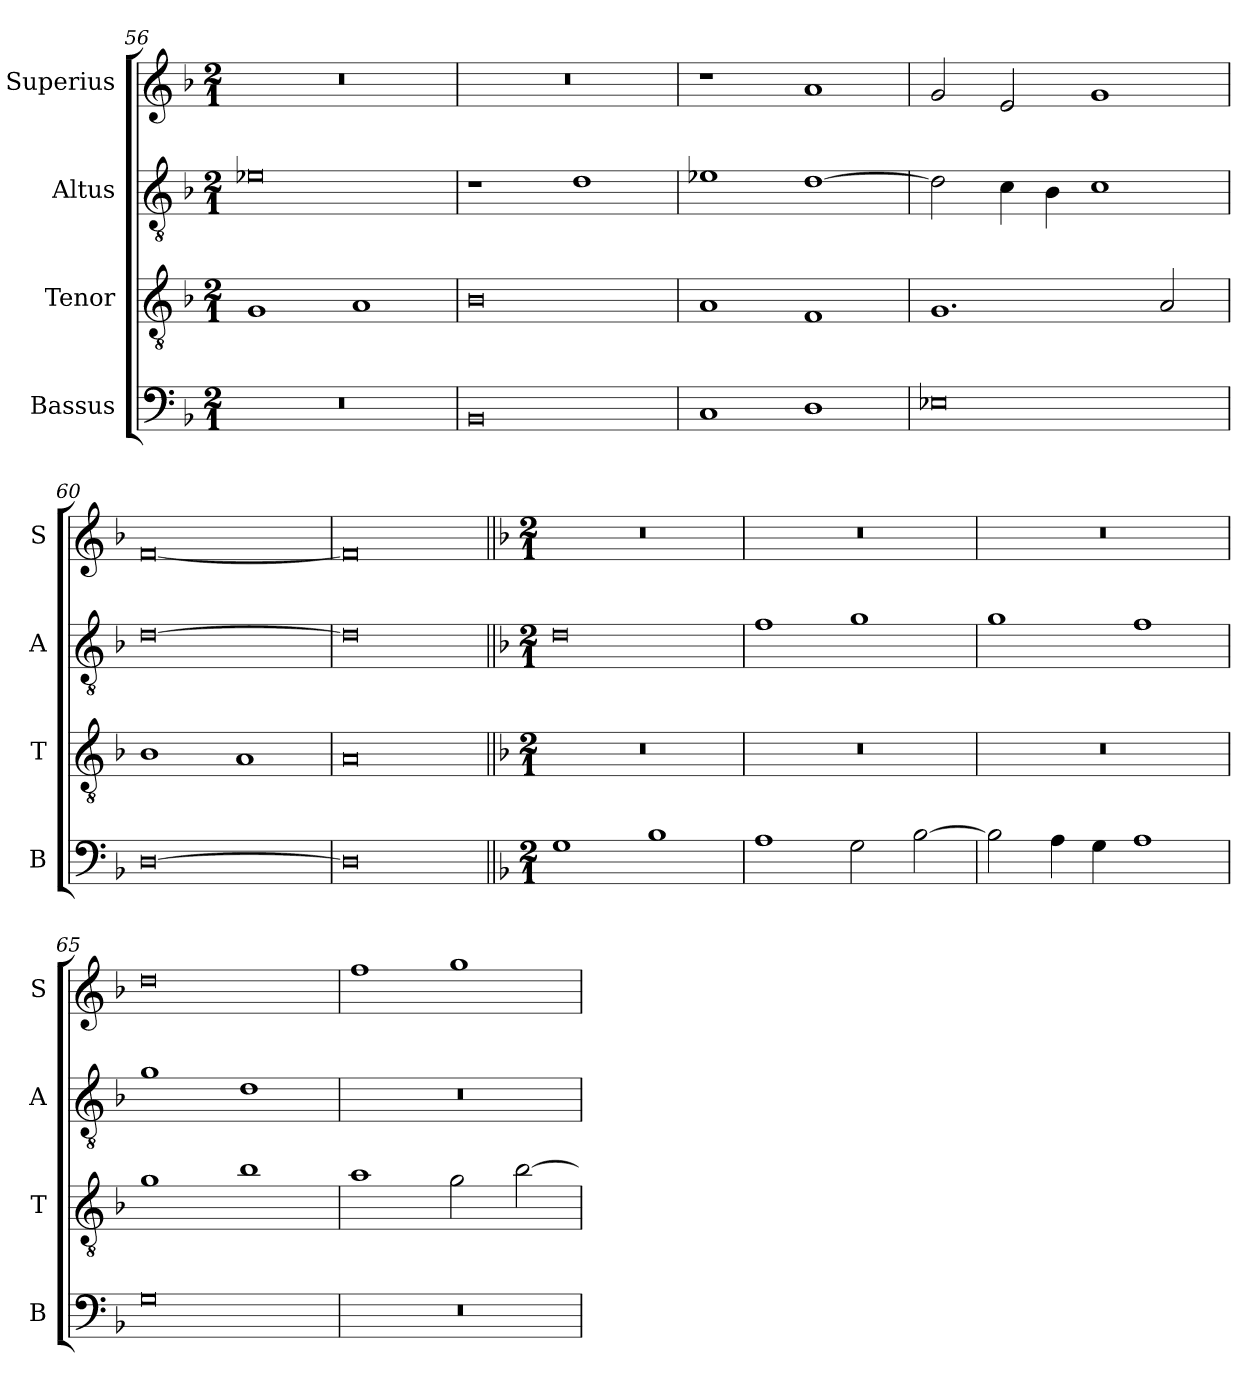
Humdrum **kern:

**kern	**kern	**kern	**kern
*part4	*part3	*part2	*part1
*staff4	*staff3	*staff2	*staff1
*I"Bassus	*I"Tenor	*I"Altus	*I"Superius
*I'B	*I'T	*I'A	*I'S
*clefF4	*clefGv2	*clefGv2	*clefG2
*k[b-]	*k[b-]	*k[b-]	*k[b-]
*M2/1	*M2/1	*M2/1	*M2/1
=56	=56	=56	=56
0r	1G	0e-X	0r
.	1A	.	.
=57	=57	=57	=57
0BB-	0B-	1r	0r
.	.	1d	.
=58	=58	=58	=58
1C	1A	1e-X	1r
1D	1F	[1d	1a
=59	=59	=59	=59
0E-X	1.G	2d\]	2g/
.	.	4c\	2e/
.	.	4B-\	.
.	.	1c	1g
.	2A/	.	.
=60	=60	=60	=60
[0D	1B-	[0d	[0f
.	1A	.	.
=61	=61	=61	=61
0D]	0A	0d]	0f]
!!LO:LB:g=z
=62||	=62||	=62||	=62||
*k[b-]	*k[b-]	*k[b-]	*k[b-]
*M2/1	*M2/1	*M2/1	*M2/1
1G	0r	0d	0r
1B-	.	.	.
=63	=63	=63	=63
1A	0r	1f	0r
2G\	.	1g	.
[2B-\	.	.	.
=64	=64	=64	=64
2B-\]	0r	1g	0r
4A\	.	.	.
4G\	.	.	.
1A	.	1f	.
=65	=65	=65	=65
0G	1g	1g	0dd
.	1b-	1d	.
=66	=66	=66	=66
0r	1a	0r	1ff
.	2g\	.	1gg
.	[2b-\	.	.
=	=	=	=
*-	*-	*-	*-
